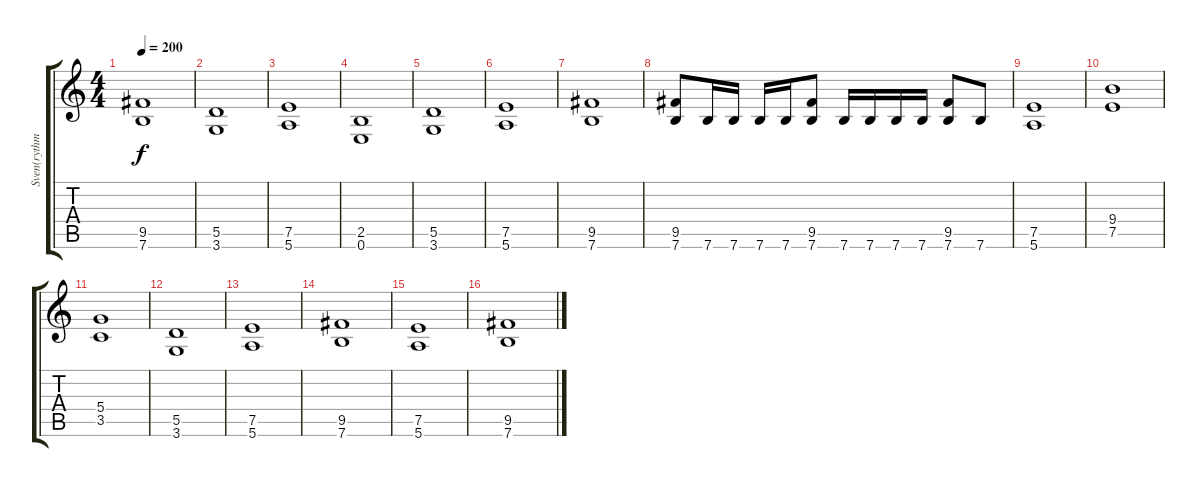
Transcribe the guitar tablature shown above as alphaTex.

\track ("Sven(rythm guitar)" "Sven(rythm") {instrument distortionguitar}
\staff {score tabs}
\tuning (E4 B3 G3 D3 A2 E2) {hide}
\ts (4 4)
\tempo 200
\clef g2
\ks c
(9.5 7.6).1{dy f} |
(5.5 3.6).1 |
(7.5 5.6).1 |
(2.5 0.6).1 |
(5.5 3.6).1 |
(7.5 5.6).1 |
(9.5 7.6).1 |
(9.5 7.6).8 7.6.16 7.6.16 7.6.16 7.6.16 (9.5 7.6).8 7.6.16 7.6.16 7.6.16 7.6.16 (9.5 7.6).8 7.6.8 |
(7.5 5.6).1 |
(9.4 7.5).1 |
(5.4 3.5).1 |
(5.5 3.6).1 |
(7.5 5.6).1 |
(9.5 7.6).1 |
(7.5 5.6).1 |
(9.5 7.6).1
